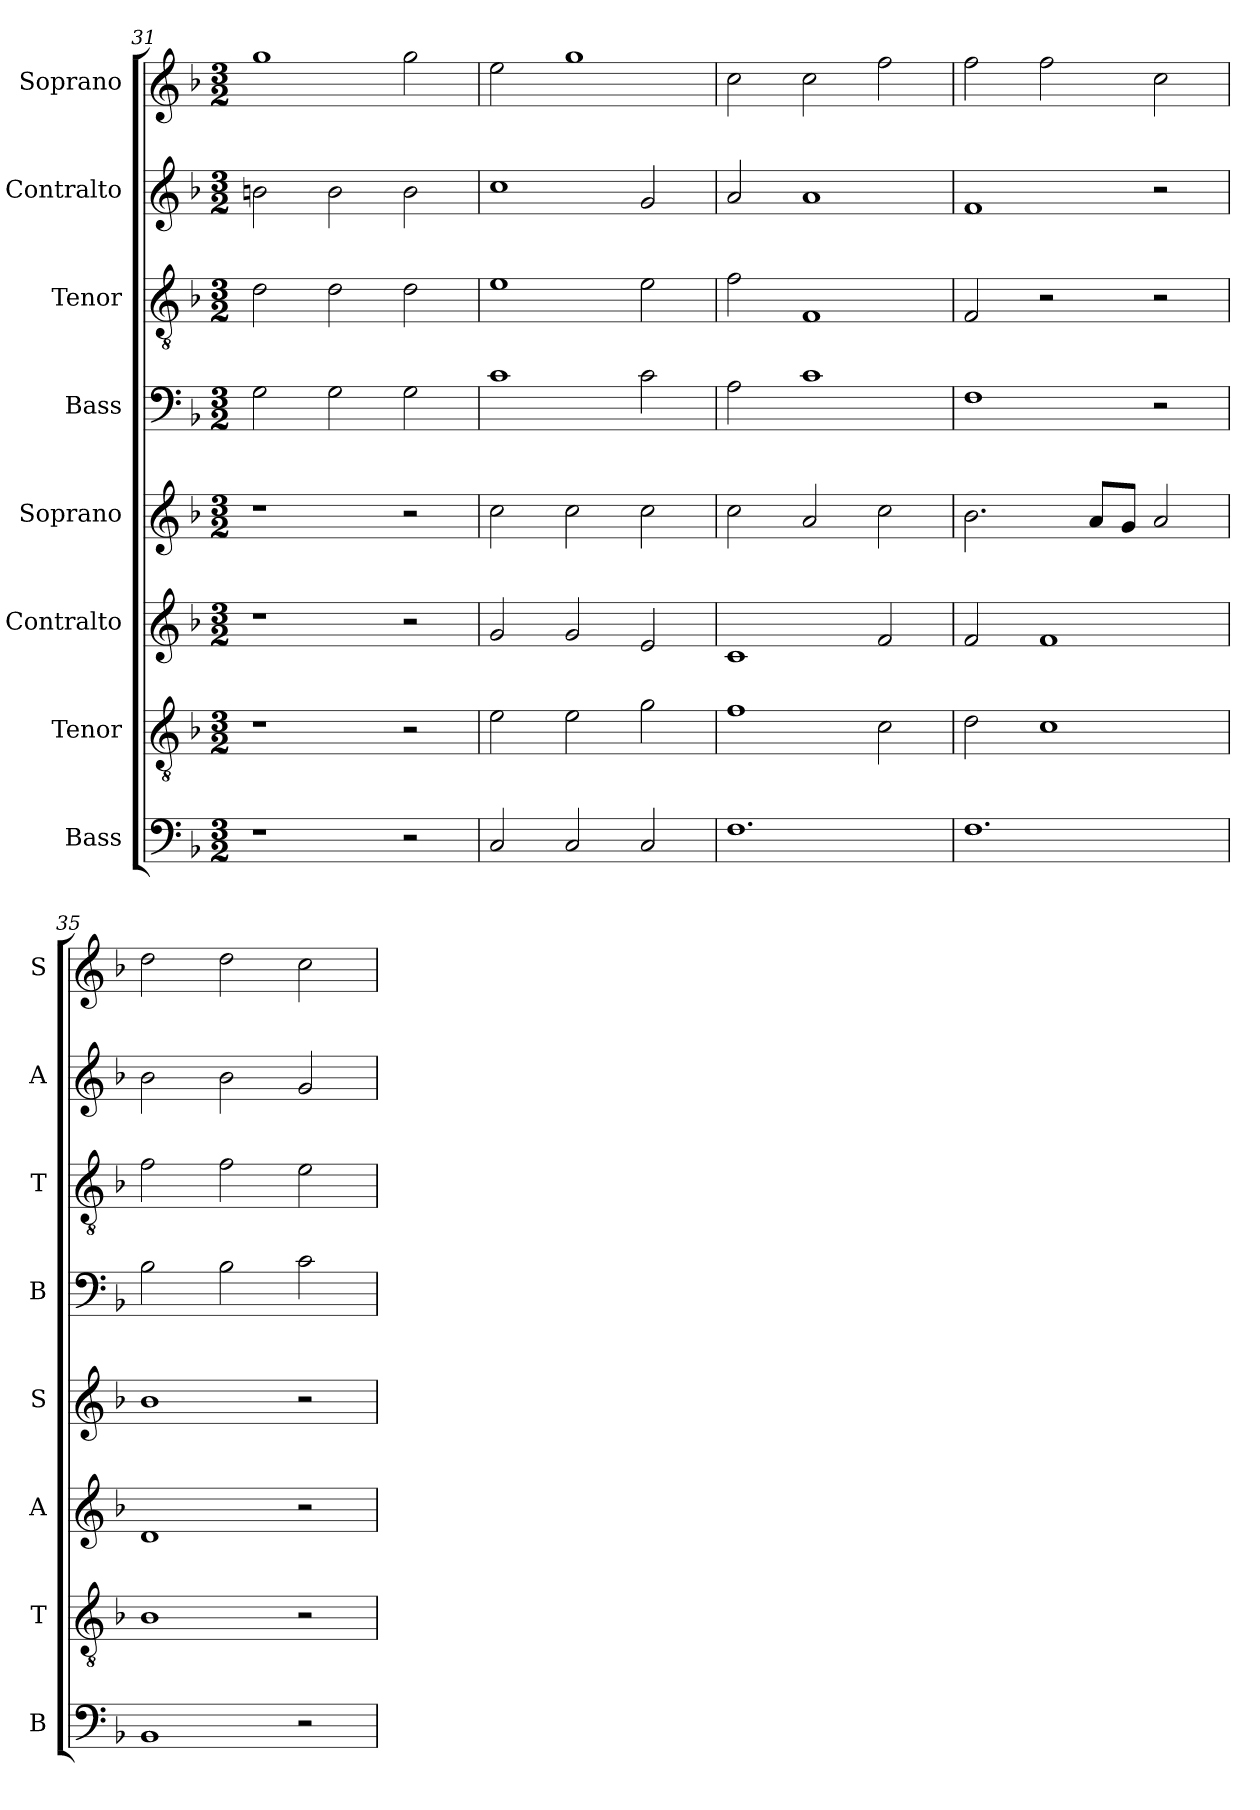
**kern	**kern	**kern	**kern	**kern	**kern	**kern	**kern
*part8	*part7	*part6	*part5	*part4	*part3	*part2	*part1
*staff8	*staff7	*staff6	*staff5	*staff4	*staff3	*staff2	*staff1
*I"Bass	*I"Tenor	*I"Contralto	*I"Soprano	*I"Bass	*I"Tenor	*I"Contralto	*I"Soprano
*I'B	*I'T	*I'A	*I'S	*I'B	*I'T	*I'A	*I'S
*clefF4	*clefGv2	*clefG2	*clefG2	*clefF4	*clefGv2	*clefG2	*clefG2
*k[b-]	*k[b-]	*k[b-]	*k[b-]	*k[b-]	*k[b-]	*k[b-]	*k[b-]
*G:dor	*G:dor	*G:dor	*G:dor	*G:dor	*G:dor	*G:dor	*G:dor
*M3/2	*M3/2	*M3/2	*M3/2	*M3/2	*M3/2	*M3/2	*M3/2
=31	=31	=31	=31	=31	=31	=31	=31
1r	1r	1r	1r	2G	2d	2bn	1gg
.	.	.	.	2G	2d	2b	.
2r	2r	2r	2r	2G	2d	2b	2gg
=32	=32	=32	=32	=32	=32	=32	=32
2C	2e	2g	2cc	1c	1e	1cc	2ee
2C	2e	2g	2cc	.	.	.	1gg
2C	2g	2e	2cc	2c	2e	2g	.
=33	=33	=33	=33	=33	=33	=33	=33
1.F	1f	1c	2cc	2A	2f	2a	2cc
.	.	.	2a	1c	1F	1a	2cc
.	2c	2f	2cc	.	.	.	2ff
=34	=34	=34	=34	=34	=34	=34	=34
1.F	2d	2f	2.b-	1F	2F	1f	2ff
.	1c	1f	.	.	2r	.	2ff
.	.	.	8a/L	.	.	.	.
.	.	.	8g/J	.	.	.	.
.	.	.	2a	2r	2r	2r	2cc
=35	=35	=35	=35	=35	=35	=35	=35
1BB-	1B-	1d	1b-	2B-	2f	2b-	2dd
.	.	.	.	2B-	2f	2b-	2dd
2r	2r	2r	2r	2c	2e	2g	2cc
=	=	=	=	=	=	=	=
*-	*-	*-	*-	*-	*-	*-	*-
